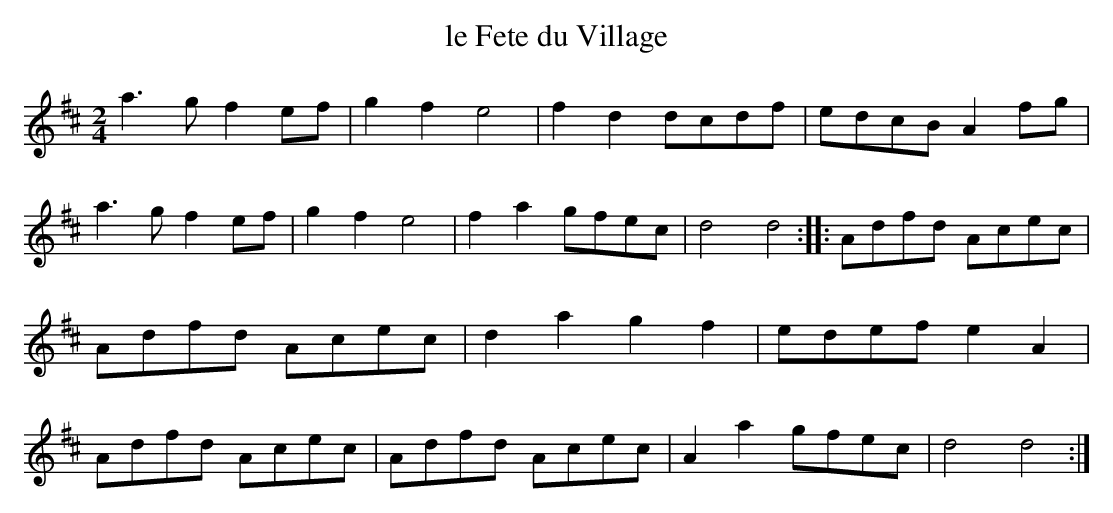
X:1
T:le Fete du Village
M:2/4
L:1/8
K:D
a3g f2ef | g2f2 e4 | f2d2 dcdf | edcB A2fg |\
a3g f2ef | g2f2 e4 | f2a2 gfec | d4 d4 :|\
|:Adfd Acec | Adfd Acec | d2a2 g2f2 | edef e2A2 |\
Adfd Acec | Adfd Acec | A2a2 gfec | d4 d4:|
